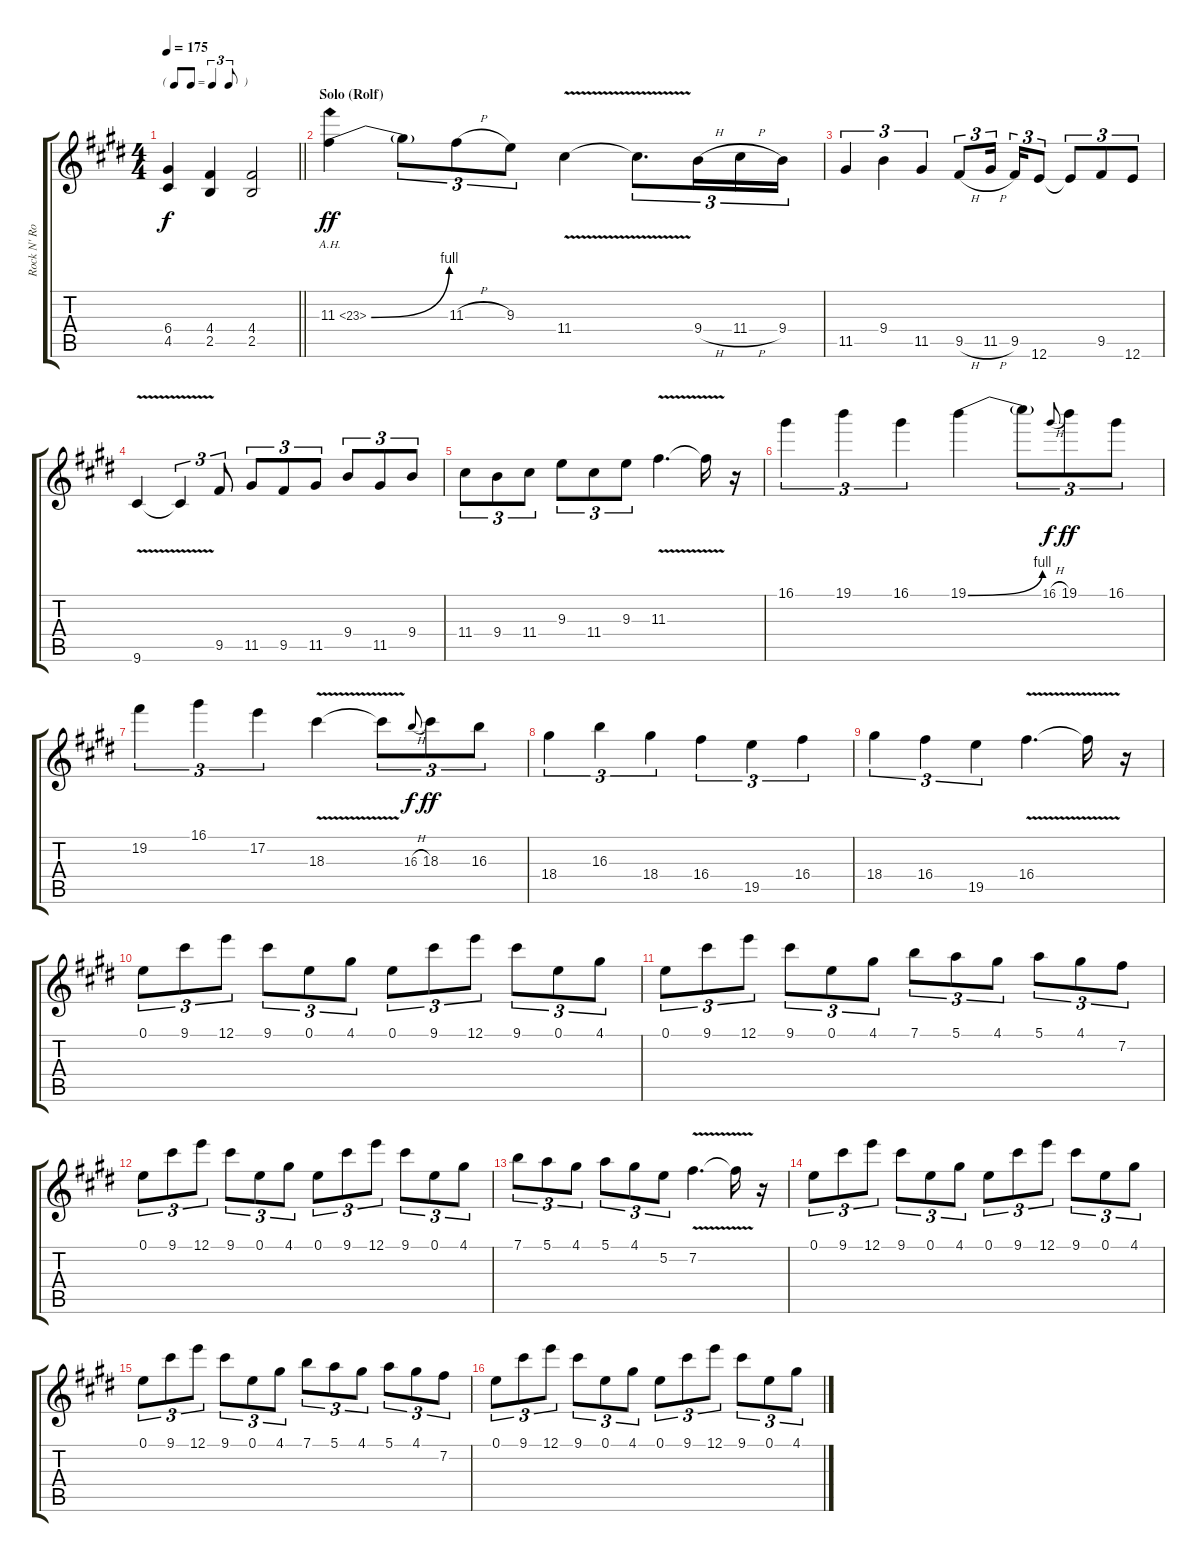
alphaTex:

\track ("Rock N' Rolf" "Rock N' Ro") {instrument distortionguitar}
\staff {score tabs}
\tuning (E4 B3 G3 D3 A2 E2) {hide}
\ts (4 4)
\tf triplet8th
\tempo 175
\clef g2
\barLineRight lightlight
\ks c#minor
(6.4 4.5).4{dy f} (4.4 2.5).4 (4.4 2.5).2 |
\section ("" "Solo (Rolf)")
11.3{be (bend 0 0 60 4) ah 12}.4{dy ff} 11.3{t}.8{tu (3 2)} 11.3{h}.8{tu (3 2)} 9.3.8{tu (3 2)} 11.4{v}.4 11.4{t}.8{d tu (3 2)} 9.4{h}.16{tu (3 2)} 11.4{h}.16{tu (3 2)} 9.4.16{tu (3 2)} |
11.5.4{tu (3 2)} 9.4.4{tu (3 2)} 11.5.4{tu (3 2)} 9.5{h}.8{tu (3 2)} 11.5{h}.16{tu (3 2) beam splitsecondary} 9.5.16{tu (3 2)} 12.6.8{tu (3 2)} 12.6{t}.8{tu (3 2)} 9.5.8{tu (3 2)} 12.6.8{tu (3 2)} |
9.6{v}.4 9.6{t}.4{tu (3 2)} 9.5.8{tu (3 2)} 11.5.8{tu (3 2)} 9.5.8{tu (3 2)} 11.5.8{tu (3 2)} 9.4.8{tu (3 2)} 11.5.8{tu (3 2)} 9.4.8{tu (3 2)} |
11.4.8{tu (3 2)} 9.4.8{tu (3 2)} 11.4.8{tu (3 2)} 9.3.8{tu (3 2)} 11.4.8{tu (3 2)} 9.3.8{tu (3 2)} 11.3{v}.4{d} 11.3{t}.16 r.16 |
16.1.4{tu (3 2)} 19.1.4{tu (3 2)} 16.1.4{tu (3 2)} 19.1{be (bend 0 0 60 4)}.4 19.1{t}.8{tu (3 2)} 16.1{h}.8{gr onbeat dy f} 19.1.8{tu (3 2) dy ff} 16.1.8{tu (3 2)} |
19.2.4{tu (3 2)} 16.1.4{tu (3 2)} 17.2.4{tu (3 2)} 18.3{v}.4 18.3{t}.8{tu (3 2)} 16.3{h}.8{gr onbeat dy f} 18.3.8{tu (3 2) dy ff} 16.3.8{tu (3 2)} |
18.4.4{tu (3 2)} 16.3.4{tu (3 2)} 18.4.4{tu (3 2)} 16.4.4{tu (3 2)} 19.5.4{tu (3 2)} 16.4.4{tu (3 2)} |
18.4.4{tu (3 2)} 16.4.4{tu (3 2)} 19.5.4{tu (3 2)} 16.4{v}.4{d} 16.4{t}.16 r.16 |
0.1.8{tu (3 2)} 9.1.8{tu (3 2)} 12.1.8{tu (3 2)} 9.1.8{tu (3 2)} 0.1.8{tu (3 2)} 4.1.8{tu (3 2)} 0.1.8{tu (3 2)} 9.1.8{tu (3 2)} 12.1.8{tu (3 2)} 9.1.8{tu (3 2)} 0.1.8{tu (3 2)} 4.1.8{tu (3 2)} |
0.1.8{tu (3 2)} 9.1.8{tu (3 2)} 12.1.8{tu (3 2)} 9.1.8{tu (3 2)} 0.1.8{tu (3 2)} 4.1.8{tu (3 2)} 7.1.8{tu (3 2)} 5.1.8{tu (3 2)} 4.1.8{tu (3 2)} 5.1.8{tu (3 2)} 4.1.8{tu (3 2)} 7.2.8{tu (3 2)} |
0.1.8{tu (3 2)} 9.1.8{tu (3 2)} 12.1.8{tu (3 2)} 9.1.8{tu (3 2)} 0.1.8{tu (3 2)} 4.1.8{tu (3 2)} 0.1.8{tu (3 2)} 9.1.8{tu (3 2)} 12.1.8{tu (3 2)} 9.1.8{tu (3 2)} 0.1.8{tu (3 2)} 4.1.8{tu (3 2)} |
7.1.8{tu (3 2)} 5.1.8{tu (3 2)} 4.1.8{tu (3 2)} 5.1.8{tu (3 2)} 4.1.8{tu (3 2)} 5.2.8{tu (3 2)} 7.2{v}.4{d} 7.2{t}.16 r.16 |
0.1.8{tu (3 2)} 9.1.8{tu (3 2)} 12.1.8{tu (3 2)} 9.1.8{tu (3 2)} 0.1.8{tu (3 2)} 4.1.8{tu (3 2)} 0.1.8{tu (3 2)} 9.1.8{tu (3 2)} 12.1.8{tu (3 2)} 9.1.8{tu (3 2)} 0.1.8{tu (3 2)} 4.1.8{tu (3 2)} |
0.1.8{tu (3 2)} 9.1.8{tu (3 2)} 12.1.8{tu (3 2)} 9.1.8{tu (3 2)} 0.1.8{tu (3 2)} 4.1.8{tu (3 2)} 7.1.8{tu (3 2)} 5.1.8{tu (3 2)} 4.1.8{tu (3 2)} 5.1.8{tu (3 2)} 4.1.8{tu (3 2)} 7.2.8{tu (3 2)} |
0.1.8{tu (3 2)} 9.1.8{tu (3 2)} 12.1.8{tu (3 2)} 9.1.8{tu (3 2)} 0.1.8{tu (3 2)} 4.1.8{tu (3 2)} 0.1.8{tu (3 2)} 9.1.8{tu (3 2)} 12.1.8{tu (3 2)} 9.1.8{tu (3 2)} 0.1.8{tu (3 2)} 4.1.8{tu (3 2)}
